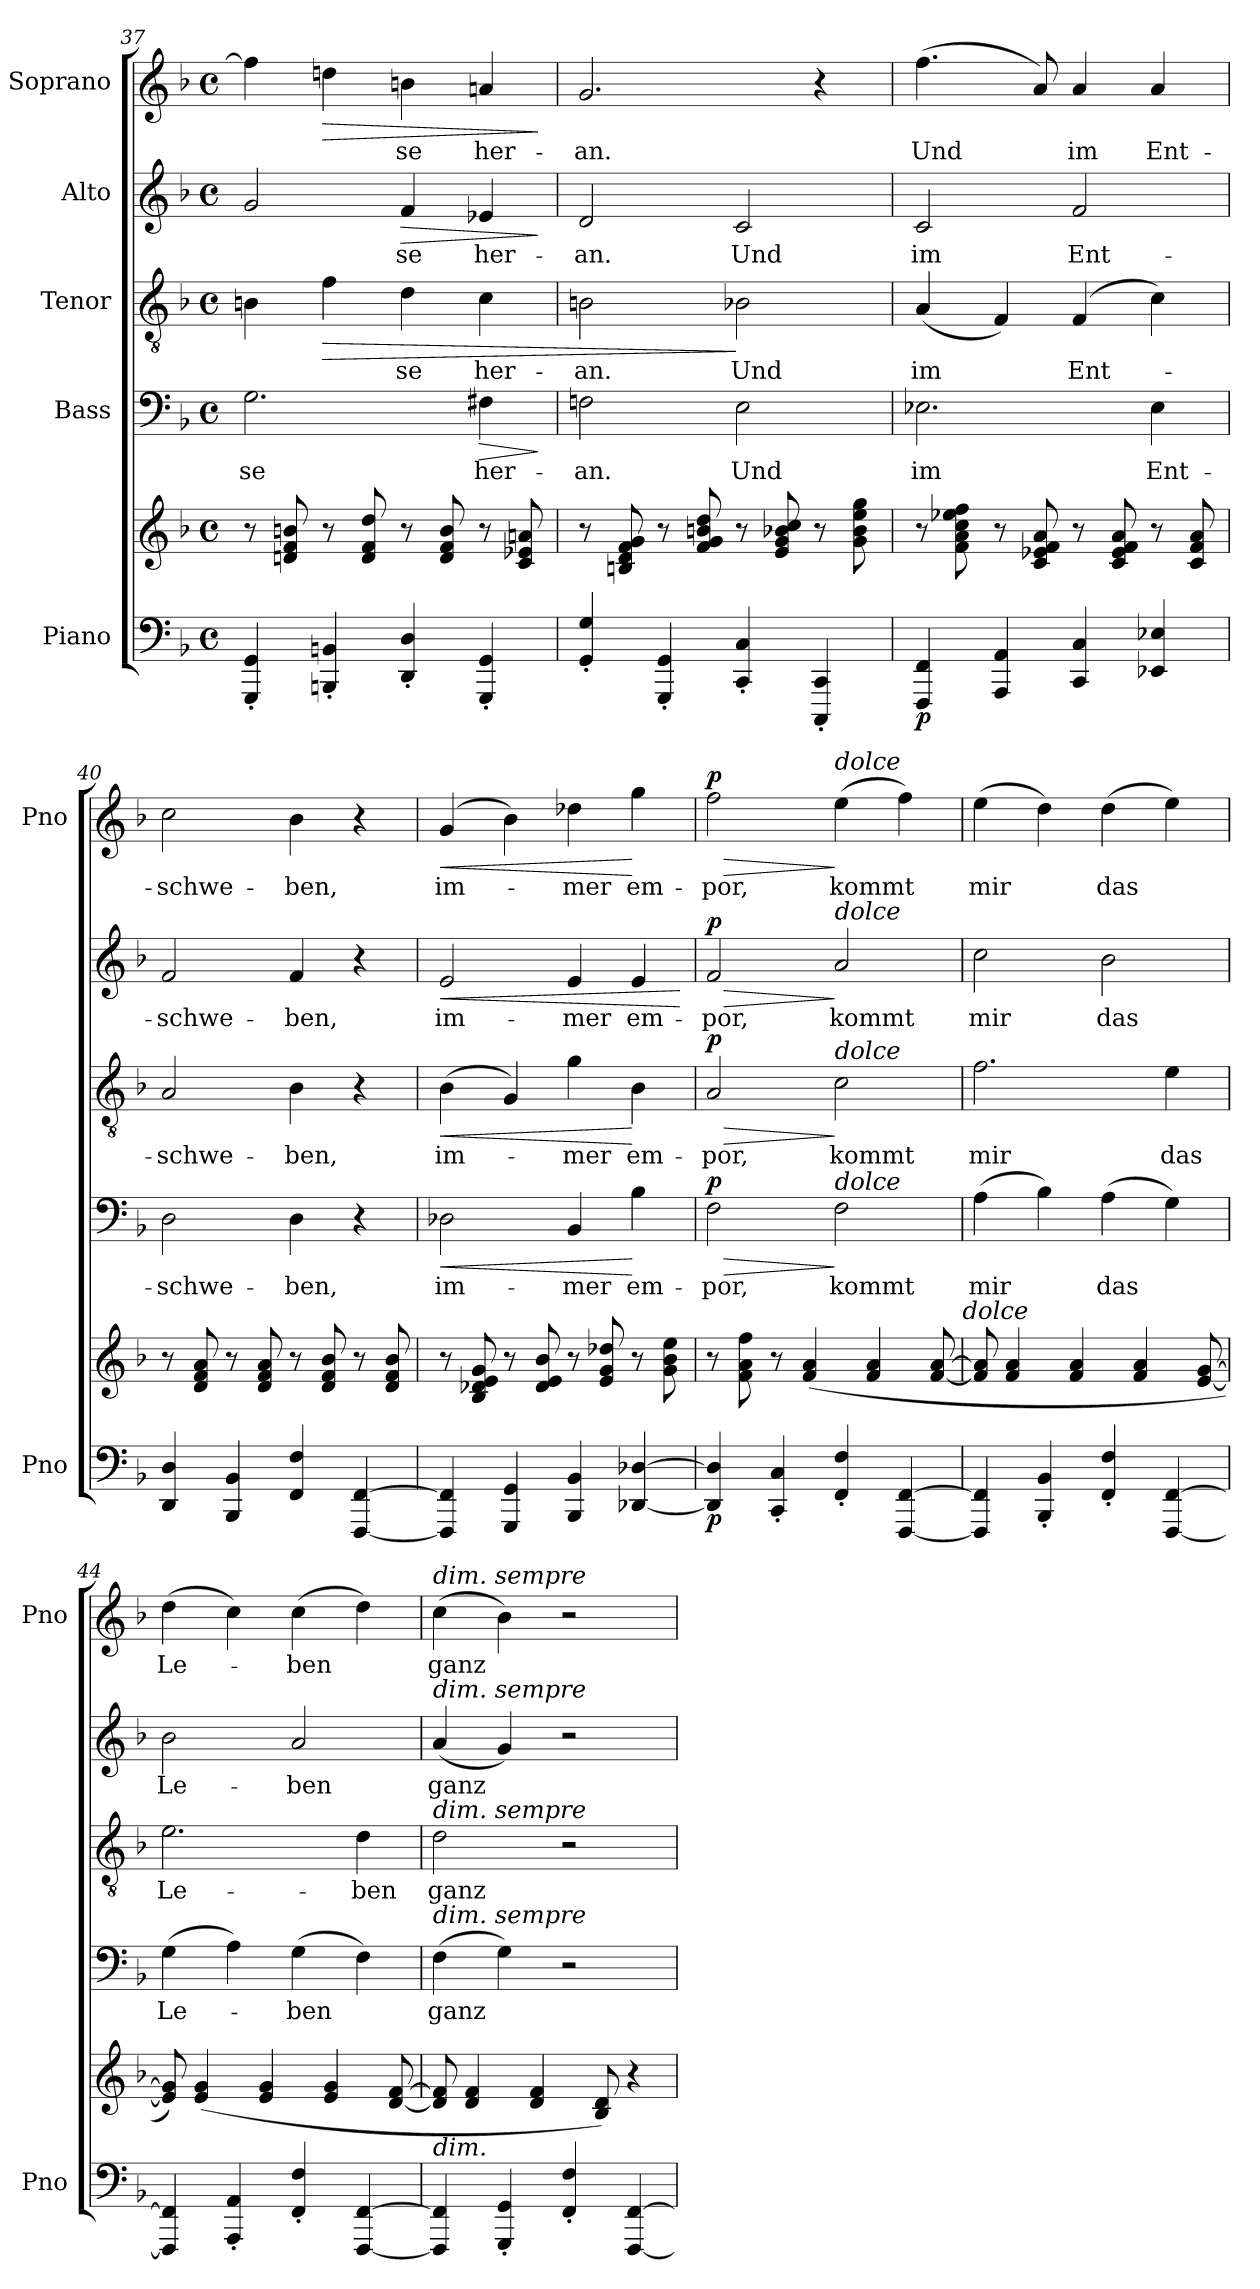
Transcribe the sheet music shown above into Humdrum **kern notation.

**kern	**kern	**dynam	**kern	**text	**dynam	**kern	**text	**dynam	**kern	**text	**dynam	**kern	**text	**dynam
*part5	*part5	*part5	*part4	*part4	*part4	*part3	*part3	*part3	*part2	*part2	*part2	*part1	*part1	*part1
*staff6	*staff5	*staff5/6	*staff4	*staff4	*staff4	*staff3	*staff3	*staff3	*staff2	*staff2	*staff2	*staff1	*staff1	*staff1
*I"Piano	*	*	*I"Bass	*	*	*I"Tenor	*	*	*I"Alto	*	*	*I"Soprano	*	*
*I'Pno	*	*	*	*	*	*	*	*	*	*	*	*I'Pno	*	*
*clefF4	*clefG2	*	*clefF4	*	*	*clefGv2	*	*	*clefG2	*	*	*clefG2	*	*
*k[b-]	*k[b-]	*	*k[b-]	*	*	*k[b-]	*	*	*k[b-]	*	*	*k[b-]	*	*
*F:	*F:	*	*F:	*	*	*F:	*	*	*F:	*	*	*F:	*	*
*M4/4	*M4/4	*	*M4/4	*	*	*M4/4	*	*	*M4/4	*	*	*M4/4	*	*
*met(c)	*met(c)	*	*met(c)	*	*	*met(c)	*	*	*met(c)	*	*	*met(c)	*	*
=37	=37	=37	=37	=37	=37	=37	=37	=37	=37	=37	=37	=37	=37	=37
!	!	!	!	!LO:LY:b	!	!	!	!	!	!	!	!	!	!
4GGG/' 4GG/'	8r	.	2.G\	-se	.	4Bn\	.	.	2g/	.	.	4ff\]	.	.
.	8dn/ 8f/ 8bn/	.	.	.	.	.	.	.	.	.	.	.	.	.
!	!	!	!	!	!	!	!	!LO:HP:b	!	!	!	!	!	!LO:HP:b
4BBBn/' 4BBn/'	8r	.	.	.	.	4f\	.	>	.	.	.	4ddn\	.	>
.	8d/ 8f/ 8dd/	.	.	.	.	.	.	.	.	.	.	.	.	.
!	!	!	!	!	!	!	!LO:LY:b	!	!	!LO:LY:b	!LO:HP:b	!	!LO:LY:b	!
4DD/' 4D/'	8r	.	.	.	.	4d\	-se	.	4f/	-se	>	4bn\	-se	.
.	8d/ 8f/ 8b/	.	.	.	.	.	.	.	.	.	.	.	.	.
!	!	!	!	!LO:LY:b	!LO:HP:b	!	!LO:LY:b	!	!	!LO:LY:b	!	!	!LO:LY:b	!
4GGG/' 4GG/'	8r	.	4F#X\	her-	>	4c\	her-	.	4e-X/	her-	.	4an/	her-	.
.	8c/ 8e-X/ 8an/	.	.	.	.	.	.	.	.	.	.	.	.	.
.	.	.	.	.	]	.	.	.	.	.	]	.	.	]
=38	=38	=38	=38	=38	=38	=38	=38	=38	=38	=38	=38	=38	=38	=38
!	!	!	!	!LO:LY:b	!	!	!LO:LY:b	!	!	!LO:LY:b	!	!	!LO:LY:b	!
4GG/' 4G/'	8r	.	2Fn\	-an.	.	2Bn\	-an.	.	2d/	-an.	.	2.g/	-an.	.
.	8Bn/ 8d/ 8f/ 8g/	.	.	.	.	.	.	.	.	.	.	.	.	.
4GGG/' 4GG/'	8r	.	.	.	.	.	.	.	.	.	.	.	.	.
.	8f/ 8g/ 8bn/ 8dd/	.	.	.	.	.	.	.	.	.	.	.	.	.
!	!	!	!	!LO:LY:b	!	!	!LO:LY:b	!	!	!LO:LY:b	!	!	!	!
4CC/' 4C/'	8r	.	2E\	Und	.	2B-X\	Und	]	2c/	Und	.	.	.	.
.	8e/ 8g/ 8b-X/ 8cc/	.	.	.	.	.	.	.	.	.	.	.	.	.
4CCC/' 4CC/'	8r	.	.	.	.	.	.	.	.	.	.	4r	.	.
.	8g\ 8b-\ 8ee\ 8gg\	.	.	.	.	.	.	.	.	.	.	.	.	.
!!LO:PB:g=z
=39	=39	=39	=39	=39	=39	=39	=39	=39	=39	=39	=39	=39	=39	=39
!	!	!LO:DY:b=2	!	!LO:LY:b	!	!	!LO:LY:b	!	!	!LO:LY:b	!	!	!LO:LY:b	!
4FFF/ 4FF/	8r	p	2.E-X\	im	.	(<4A/	im	.	2c/	im	.	(>4.ff\	Und	.
.	8f\ 8a\ 8cc\ 8ee-X\ 8ff\	.	.	.	.	.	.	.	.	.	.	.	.	.
4AAA/ 4AA/	8r	.	.	.	.	4F/)	.	.	.	.	.	.	.	.
.	8c/ 8e-X/ 8f/ 8a/	.	.	.	.	.	.	.	.	.	.	8a/)	.	.
!	!	!	!	!	!	!	!LO:LY:b	!	!	!LO:LY:b	!	!	!LO:LY:b	!
4CC/ 4C/	8r	.	.	.	.	(>4F/	Ent-	.	2f/	Ent-	.	4a/	im	.
.	8c/ 8e-/ 8f/ 8a/	.	.	.	.	.	.	.	.	.	.	.	.	.
!	!	!	!	!LO:LY:b	!	!	!	!	!	!	!	!	!LO:LY:b	!
4EE-X/ 4E-X/	8r	.	4E-\	Ent-	.	4c\)	.	.	.	.	.	4a/	Ent-	.
.	8c/ 8f/ 8a/	.	.	.	.	.	.	.	.	.	.	.	.	.
=40	=40	=40	=40	=40	=40	=40	=40	=40	=40	=40	=40	=40	=40	=40
!	!	!	!	!LO:LY:b	!	!	!LO:LY:b	!	!	!LO:LY:b	!	!	!LO:LY:b	!
4DD/ 4D/	8r	.	2D\	-schwe-	.	2A/	-schwe-	.	2f/	-schwe-	.	2cc\	-schwe-	.
.	8d/ 8f/ 8a/	.	.	.	.	.	.	.	.	.	.	.	.	.
4BBB-/ 4BB-/	8r	.	.	.	.	.	.	.	.	.	.	.	.	.
.	8d/ 8f/ 8a/	.	.	.	.	.	.	.	.	.	.	.	.	.
!	!	!	!	!LO:LY:b	!	!	!LO:LY:b	!	!	!LO:LY:b	!	!	!LO:LY:b	!
4FF/ 4F/	8r	.	4D\	-ben,	.	4B-\	-ben,	.	4f/	-ben,	.	4b-\	-ben,	.
.	8d/ 8f/ 8b-/	.	.	.	.	.	.	.	.	.	.	.	.	.
[4FFF/ [4FF/	8r	.	4r	.	.	4r	.	.	4r	.	.	4r	.	.
.	8d/ 8f/ 8b-/	.	.	.	.	.	.	.	.	.	.	.	.	.
=41	=41	=41	=41	=41	=41	=41	=41	=41	=41	=41	=41	=41	=41	=41
!	!	!	!	!LO:LY:b	!LO:HP:b	!	!LO:LY:b	!LO:HP:b	!	!LO:LY:b	!LO:HP:b	!	!LO:LY:b	!LO:HP:b
4FFF/] 4FF/]	8r	.	2D-X\	im-	<	(>4B-\	im-	<	2e/	im-	<	(>4g/	im-	<
.	8B-/ 8d-X/ 8e/ 8g/	.	.	.	.	.	.	.	.	.	.	.	.	.
4GGG/ 4GG/	8r	.	.	.	.	4G/)	.	.	.	.	.	4b-\)	.	.
.	8d-/ 8e/ 8b-/	.	.	.	.	.	.	.	.	.	.	.	.	.
!	!	!	!	!LO:LY:b	!	!	!LO:LY:b	!	!	!LO:LY:b	!	!	!LO:LY:b	!
4BBB-/ 4BB-/	8r	.	4BB-/	-mer	.	4g\	-mer	.	4e/	-mer	.	4dd-X\	-mer	.
.	8e/ 8g/ 8dd-X/	.	.	.	.	.	.	.	.	.	.	.	.	.
!	!	!	!	!LO:LY:b	!	!	!LO:LY:b	!	!	!LO:LY:b	!	!	!LO:LY:b	!
[4DD-X/ [4D-X/	8r	.	4B-\	em-	[	4B-\	em-	[	4e/	em-	.	4gg\	em-	[
.	8g\ 8b-\ 8ee\	.	.	.	.	.	.	.	.	.	.	.	.	.
.	.	.	.	.	.	.	.	.	.	.	[	.	.	.
=42	=42	=42	=42	=42	=42	=42	=42	=42	=42	=42	=42	=42	=42	=42
!	!	!LO:DY:b=2	!	!LO:LY:b	!LO:HP:b	!	!LO:LY:b	!LO:HP:b	!	!LO:LY:b	!LO:HP:b	!	!LO:LY:b	!LO:HP:b
!	!	!	!	!	!LO:DY:n=1:b	!	!	!LO:DY:n=1:b	!	!	!LO:DY:n=1:b	!	!	!LO:DY:n=1:b
4DD-/] 4D-/]	8r	p	2F\	-por,	> p	2A/	-por,	> p	2f/	-por,	> p	2ff\	-por,	> p
.	8f\ 8a\ 8ff\	.	.	.	.	.	.	.	.	.	.	.	.	.
4CC/' 4C/'	8r	.	.	.	.	.	.	.	.	.	.	.	.	.
.	(>4f/ 4a/	.	.	.	.	.	.	.	.	.	.	.	.	.
!	!	!	!	!	!	!	!	!	!	!	!	!LO:TX:a:i:t=dolce	!	!
!	!	!	!	!	!	!	!	!	!LO:TX:a:i:t=dolce	!	!	!	!	!
!	!	!	!	!	!	!LO:TX:a:i:t=dolce	!	!	!	!	!	!	!	!
!	!	!	!LO:TX:a:i:t=dolce	!	!	!	!	!	!	!	!	!	!	!
!	!	!	!	!LO:LY:b	!	!	!LO:LY:b	!	!	!LO:LY:b	!	!	!LO:LY:b	!
4FF/' 4F/'	.	.	2F\	kommt	]	2c\	kommt	]	2a/	kommt	]	(>4ee\	kommt	]
.	4f/ 4a/	.	.	.	.	.	.	.	.	.	.	.	.	.
[4FFF/ [4FF/	.	.	.	.	.	.	.	.	.	.	.	4ff\)	.	.
.	[8f/ [8a/	.	.	.	.	.	.	.	.	.	.	.	.	.
!	!LO:TX:a:i:t=dolce	!	!	!	!	!	!	!	!	!	!	!	!	!
!!LO:PB:g=z
=43	=43	=43	=43	=43	=43	=43	=43	=43	=43	=43	=43	=43	=43	=43
!	!	!	!	!LO:LY:b	!	!	!LO:LY:b	!	!	!LO:LY:b	!	!	!LO:LY:b	!
4FFF/] 4FF/]	8f/] 8a/]	.	(>4A\	mir	.	2.f\	mir	.	2cc\	mir	.	(>4ee\	mir	.
.	4f/ 4a/	.	.	.	.	.	.	.	.	.	.	.	.	.
4BBB-/' 4BB-/'	.	.	4B-\)	.	.	.	.	.	.	.	.	4dd\)	.	.
.	4f/ 4a/	.	.	.	.	.	.	.	.	.	.	.	.	.
!	!	!	!	!LO:LY:b	!	!	!	!	!	!LO:LY:b	!	!	!LO:LY:b	!
4FF/' 4F/'	.	.	(>4A\	das	.	.	.	.	2b-\	das	.	(>4dd\	das	.
.	4f/ 4a/	.	.	.	.	.	.	.	.	.	.	.	.	.
!	!	!	!	!	!	!	!LO:LY:b	!	!	!	!	!	!	!
[4FFF/ [4FF/	.	.	4G\)	.	.	4e\	das	.	.	.	.	4ee\)	.	.
.	[8e/ [8g/	.	.	.	.	.	.	.	.	.	.	.	.	.
=44	=44	=44	=44	=44	=44	=44	=44	=44	=44	=44	=44	=44	=44	=44
!	!	!	!	!LO:LY:b	!	!	!LO:LY:b	!	!	!LO:LY:b	!	!	!LO:LY:b	!
4FFF/] 4FF/]	8e/] 8g/])	.	(>4G\	Le-	.	2.e\	Le-	.	2b-\	Le-	.	(>4dd\	Le-	.
.	(>4e/ 4g/	.	.	.	.	.	.	.	.	.	.	.	.	.
4AAA/' 4AA/'	.	.	4A\)	.	.	.	.	.	.	.	.	4cc\)	.	.
.	4e/ 4g/	.	.	.	.	.	.	.	.	.	.	.	.	.
!	!	!	!	!LO:LY:b	!	!	!	!	!	!LO:LY:b	!	!	!LO:LY:b	!
4FF/' 4F/'	.	.	(>4G\	-ben	.	.	.	.	2a/	-ben	.	(>4cc\	-ben	.
.	4e/ 4g/	.	.	.	.	.	.	.	.	.	.	.	.	.
!	!	!	!	!	!	!	!LO:LY:b	!	!	!	!	!	!	!
[4FFF/ [4FF/	.	.	4F\)	.	.	4d\	-ben	.	.	.	.	4dd\)	.	.
.	[8d/ [8f/	.	.	.	.	.	.	.	.	.	.	.	.	.
=45	=45	=45	=45	=45	=45	=45	=45	=45	=45	=45	=45	=45	=45	=45
!	!	!	!	!	!	!	!	!	!	!	!	!LO:TX:a:i:t=dim. sempre	!	!
!	!	!	!	!	!	!	!	!	!LO:TX:a:i:t=dim. sempre	!	!	!	!	!
!	!	!	!	!	!	!LO:TX:a:i:t=dim. sempre	!	!	!	!	!	!	!	!
!	!	!	!LO:TX:a:i:t=dim. sempre	!	!	!	!	!	!	!	!	!	!	!
!LO:TX:a:i:t=dim.	!	!	!	!	!	!	!	!	!	!	!	!	!	!
!	!	!	!	!LO:LY:b	!	!	!LO:LY:b	!	!	!LO:LY:b	!	!	!LO:LY:b	!
4FFF/] 4FF/]	8d/] 8f/]	.	(>4F\	ganz	.	2d\	ganz	.	(<4a/	ganz	.	(>4cc\	ganz	.
.	4d/ 4f/	.	.	.	.	.	.	.	.	.	.	.	.	.
4GGG/' 4GG/'	.	.	4G\)	.	.	.	.	.	4g/)	.	.	4b-\)	.	.
.	4d/ 4f/	.	.	.	.	.	.	.	.	.	.	.	.	.
4FF/' 4F/'	.	.	2r	.	.	2r	.	.	2r	.	.	2r	.	.
.	8B-/ 8d/)	.	.	.	.	.	.	.	.	.	.	.	.	.
[4FFF/ [4FF/	4r	.	.	.	.	.	.	.	.	.	.	.	.	.
=	=	=	=	=	=	=	=	=	=	=	=	=	=	=
*-	*-	*-	*-	*-	*-	*-	*-	*-	*-	*-	*-	*-	*-	*-
